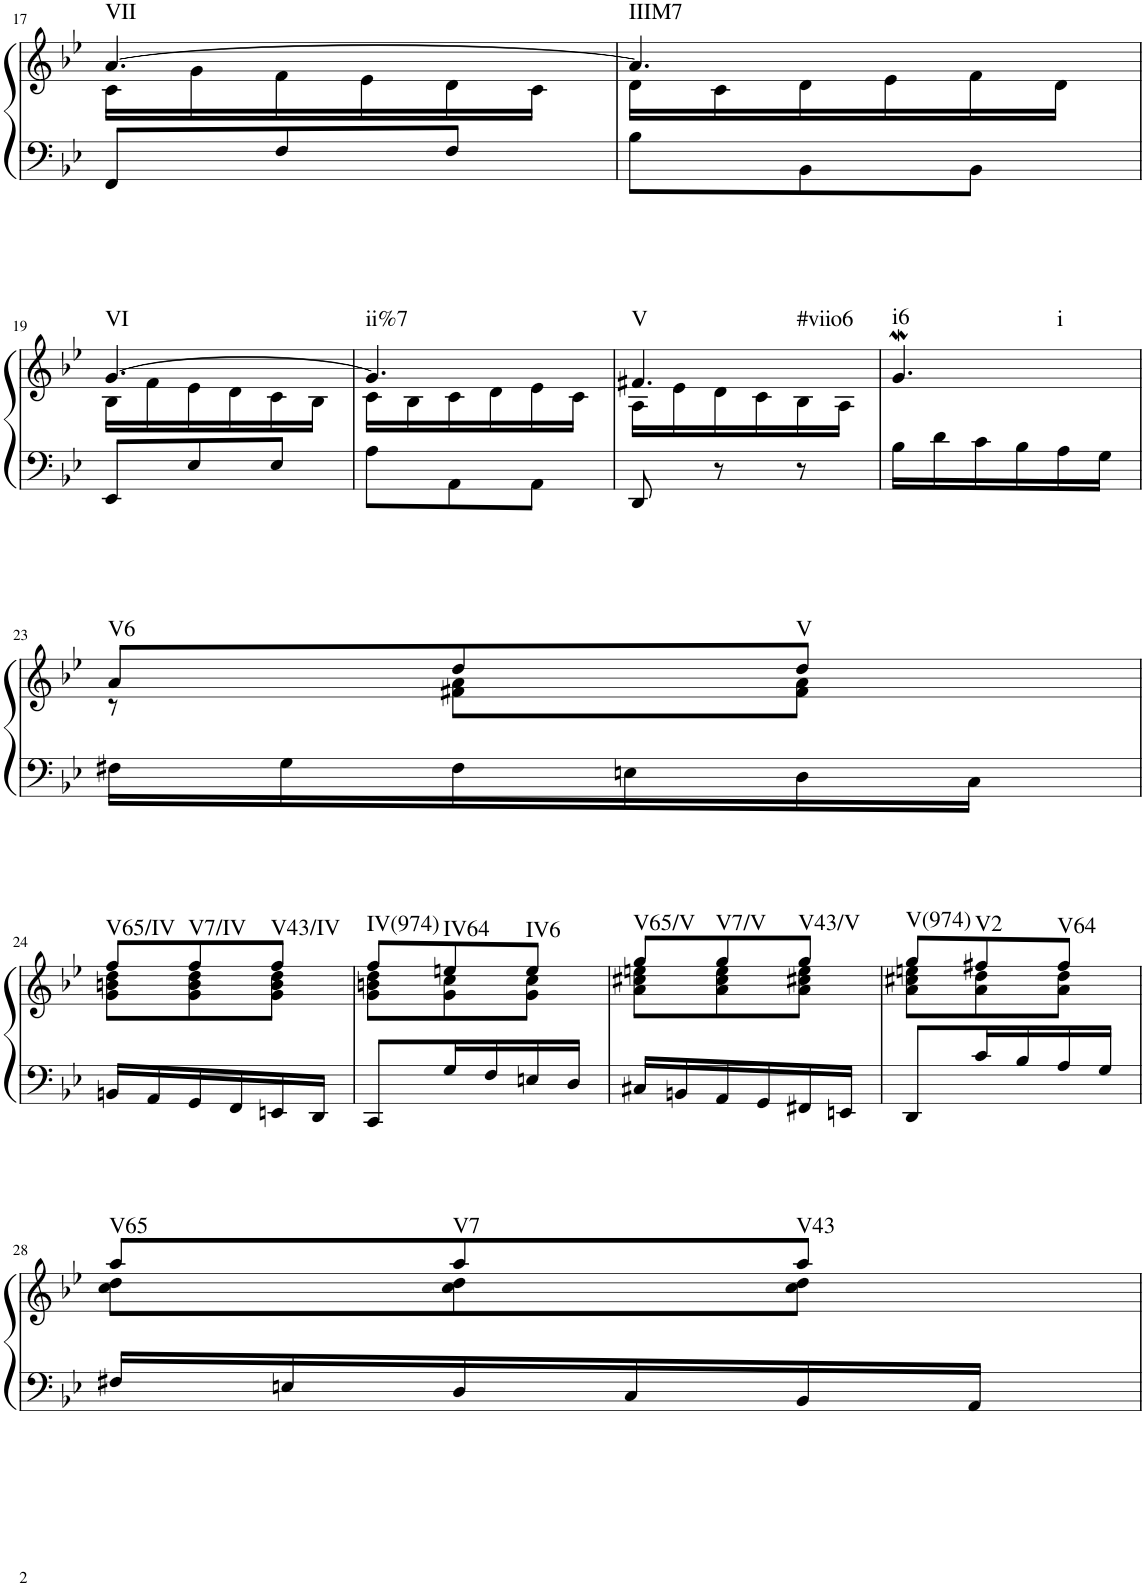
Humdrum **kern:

**kern	**kern	**harte
*part1	*part1	*part1
*staff2	*staff1	*
*I"unbenannt1	*	*
!!LO:PB:g=z
*clefF4	*clefG2	*
*k[b-e-]	*k[b-e-]	*
*M3/8	*M3/8	*
=17	=17	=17
*	*^	*
!	!	!	!LO:H:kt=VII
8FF/L	[4.a/	16c\LL	N
.	.	16g\	.
8F/	.	16f\	.
.	.	16e-\	.
8F/J	.	16d\	.
.	.	16c\JJ	.
=18	=18	=18	=18
!	!	!	!LO:H:kt=IIIM7
8B-\L	4.a/]	16d\LL	N
.	.	16c\	.
8BB-\	.	16d\	.
.	.	16e-\	.
8BB-\J	.	16f\	.
.	.	16d\JJ	.
!!LO:LB:g=z	!!
=19	=19	=19	=19
!	!	!	!LO:H:kt=VI
8EE-/L	[4.g/	16B-\LL	N
.	.	16f\	.
8E-/	.	16e-\	.
.	.	16d\	.
8E-/J	.	16c\	.
.	.	16B-\JJ	.
=20	=20	=20	=20
!	!	!	!LO:H:kt=ii%7
8A\L	4.g/]	16c\LL	N
.	.	16B-\	.
8AA\	.	16c\	.
.	.	16d\	.
8AA\J	.	16e-\	.
.	.	16c\JJ	.
=21	=21	=21	=21
!	!	!	!LO:H:n=1:kt=V
!	!	!	!LO:H:n=2:kt=#viio6
8DD/	4.f#X/	16A\LL	N N
.	.	16e-\	.
8r	.	16d\	.
.	.	16c\	.
8r	.	16B-\	.
.	.	16A\JJ	.
=22	=22	=22	=22
!	!	!	!LO:H:n=1:kt=i6
!	!	!	!LO:H:n=2:kt=i
*	*v	*v	*
16B-\LL	4.gW/	N N
16d\	.	.
16c\	.	.
16B-\	.	.
16A\	.	.
16G\JJ	.	.
!!LO:LB:g=z
=23	=23	=23
*	*^	*
!	!	!	!LO:H:kt=V6
16F#X\LL	8a/L	8r	N
16G\	.	.	.
16F#\	8dd/	8f#X\ 8a\L	.
16En\	.	.	.
!	!	!	!LO:H:kt=V
16D\	8dd/J	8f#\ 8a\J	N
16C\JJ	.	.	.
!!LO:LB:g=z	!!
=24	=24	=24	=24
!	!	!	!LO:H:kt=V65/IV
16BBn/LL	8ff/L	8g\ 8bn\ 8dd\L	N
16AA/	.	.	.
!	!	!	!LO:H:kt=V7/IV
16GG/	8ff/	8g\ 8b\ 8dd\	N
16FF/	.	.	.
!	!	!	!LO:H:kt=V43/IV
16EEn/	8ff/J	8g\ 8b\ 8dd\J	N
16DD/JJ	.	.	.
=25	=25	=25	=25
!	!	!	!LO:H:kt=IV(974)
8CC/L	8ff/L	8g\ 8bn\ 8dd\L	N
!	!	!	!LO:H:kt=IV64
16G/L	8een/	8g\ 8cc\	N
16F/	.	.	.
!	!	!	!LO:H:kt=IV6
16En/	8ee/J	8g\ 8cc\J	N
16D/JJ	.	.	.
=26	=26	=26	=26
!	!	!	!LO:H:kt=V65/V
16C#X/LL	8gg/L	8a\ 8cc#X\ 8een\L	N
16BBn/	.	.	.
!	!	!	!LO:H:kt=V7/V
16AA/	8gg/	8a\ 8cc#\ 8ee\	N
16GG/	.	.	.
!	!	!	!LO:H:kt=V43/V
16FF#X/	8gg/J	8a\ 8cc#X\ 8ee\J	N
16EEn/JJ	.	.	.
=27	=27	=27	=27
!	!	!	!LO:H:kt=V(974)
8DD/L	8gg/L	8a\ 8cc#X\ 8een\L	N
!	!	!	!LO:H:kt=V2
16c/L	8ff#X/	8a\ 8dd\	N
16B-/	.	.	.
!	!	!	!LO:H:kt=V64
16A/	8ff#/J	8a\ 8dd\J	N
16G/JJ	.	.	.
!!LO:LB:g=z	!!
=28	=28	=28	=28
!	!	!	!LO:H:kt=V65
16F#X/LL	8aa/L	8cc\ 8dd\L	N
16En/	.	.	.
!	!	!	!LO:H:kt=V7
16D/	8aa/	8cc\ 8dd\	N
16C/	.	.	.
!	!	!	!LO:H:kt=V43
16BB-/	8aa/J	8cc\ 8dd\J	N
16AA/JJ	.	.	.
*	*v	*v	*
=	=	=
*-	*-	*-
